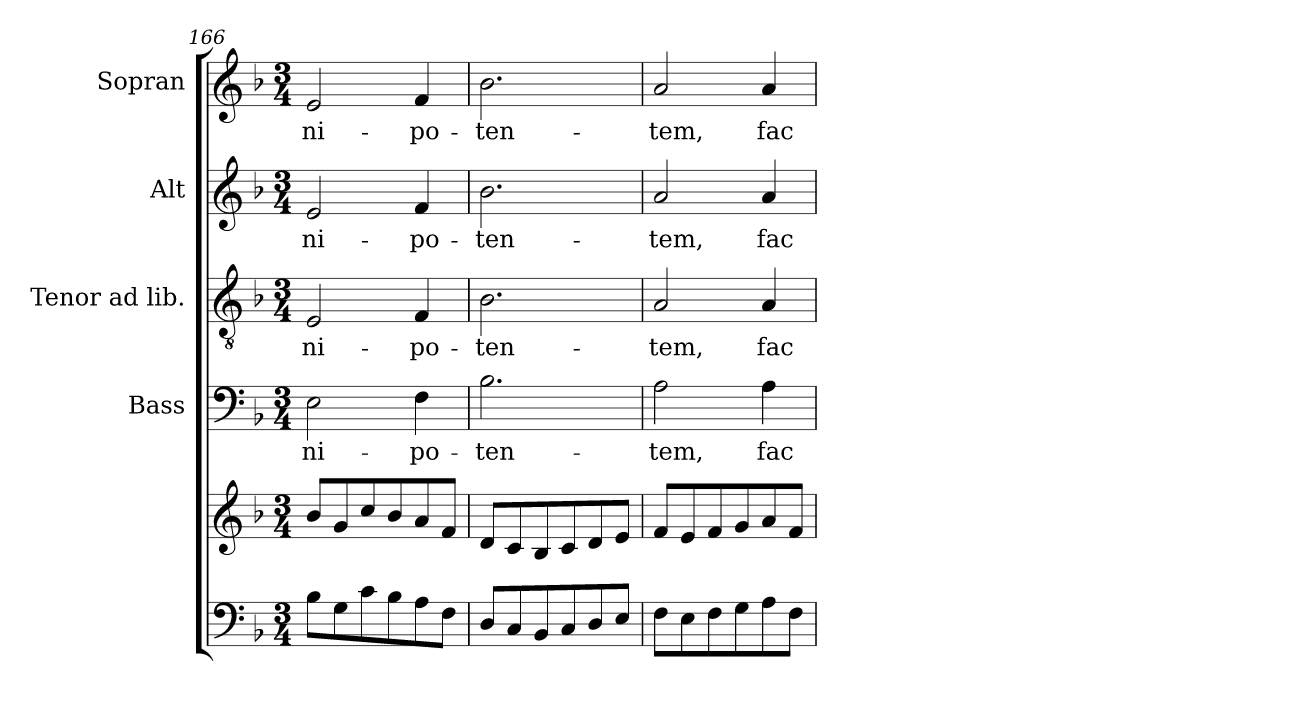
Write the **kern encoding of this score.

**kern	**kern	**kern	**text	**kern	**text	**kern	**text	**kern	**text
*part5	*part5	*part4	*part4	*part3	*part3	*part2	*part2	*part1	*part1
*staff6	*staff5	*staff4	*staff4	*staff3	*staff3	*staff2	*staff2	*staff1	*staff1
*	*	*I"Bass	*	*I"Tenor ad lib.	*	*I"Alt	*	*I"Sopran	*
*	*	*I'B.	*	*I'T.	*	*I'A.	*	*I'S.	*
*clefF4	*clefG2	*clefF4	*	*clefGv2	*	*clefG2	*	*clefG2	*
*k[b-]	*k[b-]	*k[b-]	*	*k[b-]	*	*k[b-]	*	*k[b-]	*
*F:	*F:	*F:	*	*F:	*	*F:	*	*F:	*
*M3/4	*M3/4	*M3/4	*	*M3/4	*	*M3/4	*	*M3/4	*
=166	=166	=166	=166	=166	=166	=166	=166	=166	=166
!	!	!	!LO:LY:b	!	!LO:LY:b	!	!LO:LY:b	!	!LO:LY:b
8B-\L	8b-/L	2E\	-ni-	2E/	-ni-	2e/	-ni-	2e/	-ni-
8G\	8g/	.	.	.	.	.	.	.	.
8c\	8cc/	.	.	.	.	.	.	.	.
8B-\	8b-/	.	.	.	.	.	.	.	.
!	!	!	!LO:LY:b	!	!LO:LY:b	!	!LO:LY:b	!	!LO:LY:b
8A\	8a/	4F\	-po-	4F/	-po-	4f/	-po-	4f/	-po-
8F\J	8f/J	.	.	.	.	.	.	.	.
=167	=167	=167	=167	=167	=167	=167	=167	=167	=167
!	!	!	!LO:LY:b	!	!LO:LY:b	!	!LO:LY:b	!	!LO:LY:b
8D/L	8d/L	2.B-\	-ten-	2.B-\	-ten-	2.b-\	-ten-	2.b-\	-ten-
8C/	8c/	.	.	.	.	.	.	.	.
8BB-/	8B-/	.	.	.	.	.	.	.	.
8C/	8c/	.	.	.	.	.	.	.	.
8D/	8d/	.	.	.	.	.	.	.	.
8E/J	8e/J	.	.	.	.	.	.	.	.
=168	=168	=168	=168	=168	=168	=168	=168	=168	=168
!	!	!	!LO:LY:b	!	!LO:LY:b	!	!LO:LY:b	!	!LO:LY:b
8F\L	8f/L	2A\	-tem,	2A/	-tem,	2a/	-tem,	2a/	-tem,
8E\	8e/	.	.	.	.	.	.	.	.
8F\	8f/	.	.	.	.	.	.	.	.
8G\	8g/	.	.	.	.	.	.	.	.
!	!	!	!LO:LY:b	!	!LO:LY:b	!	!LO:LY:b	!	!LO:LY:b
8A\	8a/	4A\	fac-	4A/	fac-	4a/	fac-	4a/	fac-
8F\J	8f/J	.	.	.	.	.	.	.	.
=	=	=	=	=	=	=	=	=	=
*-	*-	*-	*-	*-	*-	*-	*-	*-	*-
